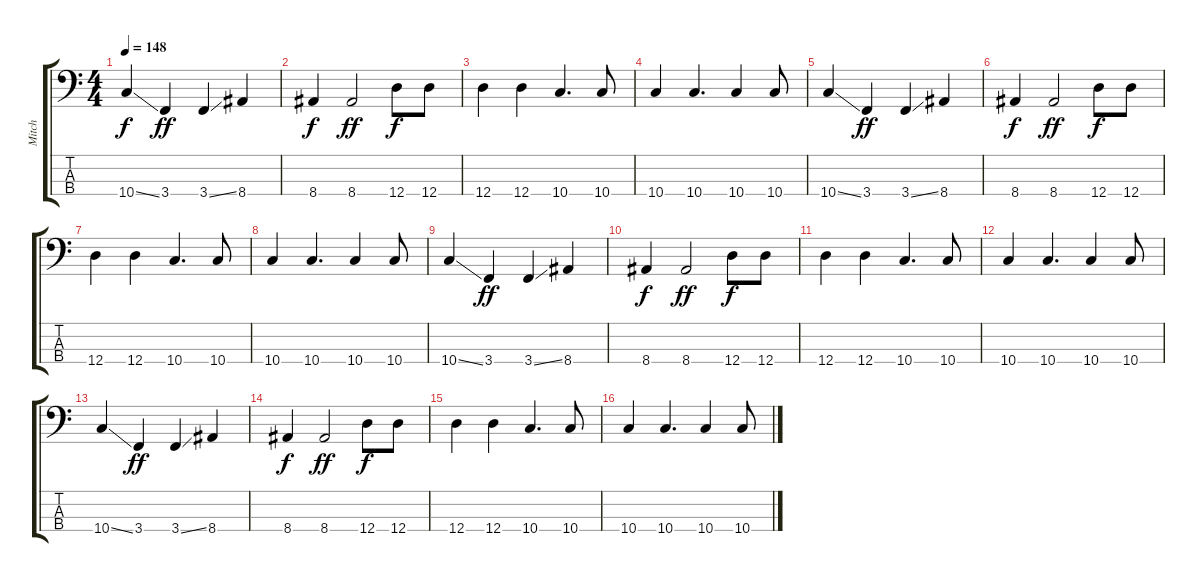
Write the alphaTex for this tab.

\track ("Mitch" "Mitch") {instrument electricbassfinger}
\staff {score tabs}
\tuning (G2 D2 A1 D1) {hide}
\ts (4 4)
\tempo 148
\clef f4
\ks c
10.4{ss}.4{dy f} 3.4.4{dy ff} 3.4{ss}.4 8.4.4 |
8.4.4{dy f} 8.4.2{dy ff} 12.4.8{dy f} 12.4.8 |
12.4.4 12.4.4 10.4.4{d} 10.4.8 |
10.4.4 10.4.4{d} 10.4.4 10.4.8 |
10.4{ss}.4 3.4.4{dy ff} 3.4{ss}.4 8.4.4 |
8.4.4{dy f} 8.4.2{dy ff} 12.4.8{dy f} 12.4.8 |
12.4.4 12.4.4 10.4.4{d} 10.4.8 |
10.4.4 10.4.4{d} 10.4.4 10.4.8 |
10.4{ss}.4 3.4.4{dy ff} 3.4{ss}.4 8.4.4 |
8.4.4{dy f} 8.4.2{dy ff} 12.4.8{dy f} 12.4.8 |
12.4.4 12.4.4 10.4.4{d} 10.4.8 |
10.4.4 10.4.4{d} 10.4.4 10.4.8 |
10.4{ss}.4 3.4.4{dy ff} 3.4{ss}.4 8.4.4 |
8.4.4{dy f} 8.4.2{dy ff} 12.4.8{dy f} 12.4.8 |
12.4.4 12.4.4 10.4.4{d} 10.4.8 |
10.4.4 10.4.4{d} 10.4.4 10.4.8
